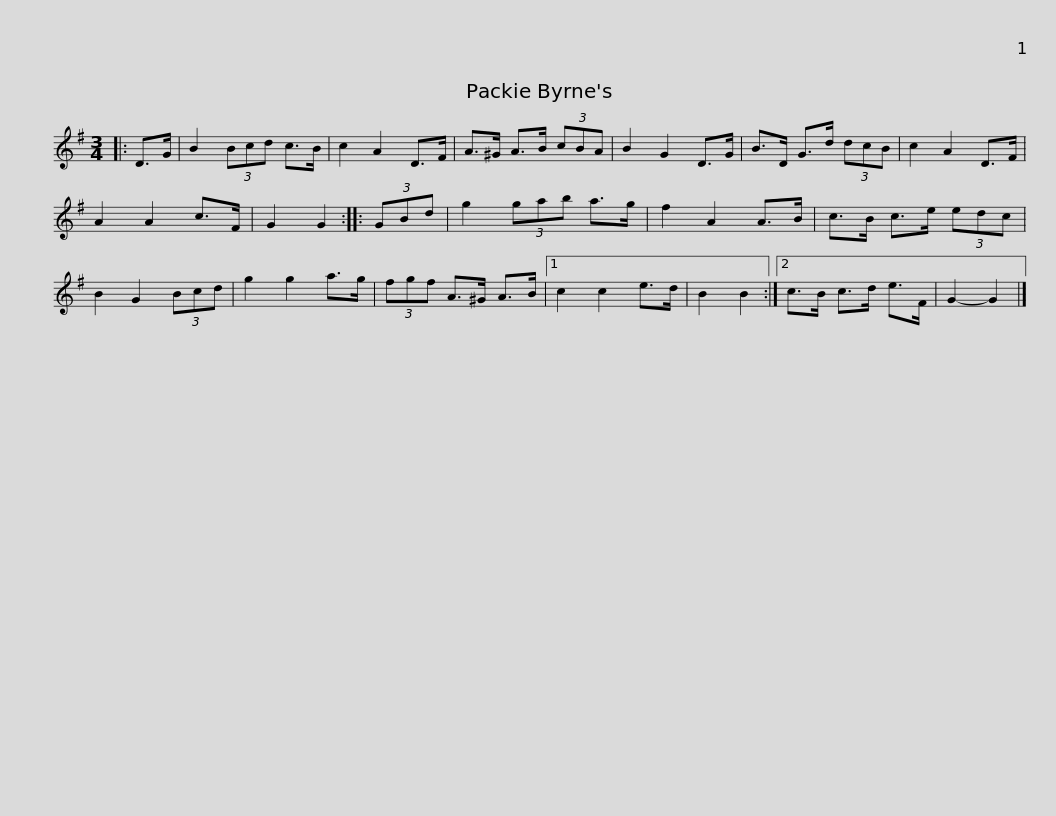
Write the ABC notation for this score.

X:1
L:1/8
M:3/4
I:linebreak $
K:G
V:1 treble
V:1
|: D>G | B2 (3Bcd c>B | c2 A2 D>F | A>^G A>B (3cBA | B2 G2 D>G | %5
 B>D G>d (3dcB | c2 A2 D>F | A2 A2 c>F |$ G2 G2 :: (3GBd | %10
 g2 (3gab a>g | f2 A2 A>B | c>B c>e (3edc | B2 G2 (3Bcd | g2 g2 a>g | %15
 (3fgf A>^G A>B |1$ c2 c2 e>d | B2 B2 :|2 c>B c>d e>F | G2- G2 |] %20
